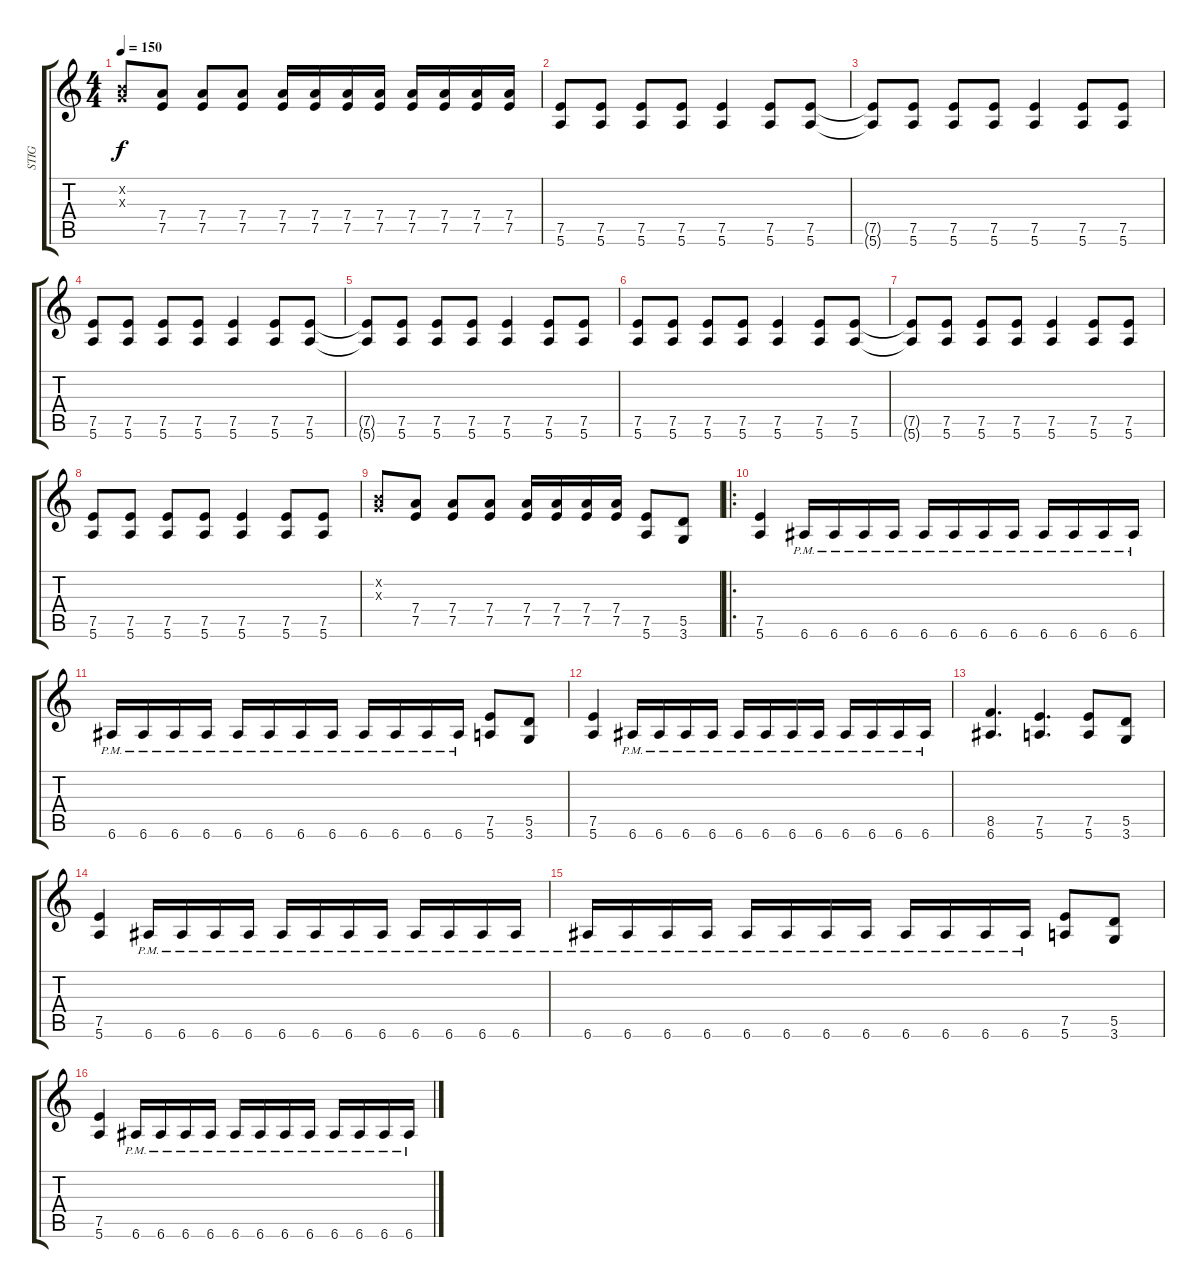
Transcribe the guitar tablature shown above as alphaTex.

\track ("STIG" "STIG") {instrument distortionguitar}
\staff {score tabs}
\tuning (E4 B3 G3 D3 A2 E2) {hide}
\ts (4 4)
\tempo 150
\clef g2
\ks c
(0.2{x} 0.3{x}).8{dy f} (7.4 7.5).8 (7.4 7.5).8 (7.4 7.5).8 (7.4 7.5).16 (7.4 7.5).16 (7.4 7.5).16 (7.4 7.5).16 (7.4 7.5).16 (7.4 7.5).16 (7.4 7.5).16 (7.4 7.5).16 |
(7.5 5.6).8 (7.5 5.6).8 (7.5 5.6).8 (7.5 5.6).8 (7.5 5.6).4 (7.5 5.6).8 (7.5 5.6).8 |
(7.5{t} 5.6{t}).8 (7.5 5.6).8 (7.5 5.6).8 (7.5 5.6).8 (7.5 5.6).4 (7.5 5.6).8 (7.5 5.6).8 |
(7.5 5.6).8 (7.5 5.6).8 (7.5 5.6).8 (7.5 5.6).8 (7.5 5.6).4 (7.5 5.6).8 (7.5 5.6).8 |
(7.5{t} 5.6{t}).8 (7.5 5.6).8 (7.5 5.6).8 (7.5 5.6).8 (7.5 5.6).4 (7.5 5.6).8 (7.5 5.6).8 |
(7.5 5.6).8 (7.5 5.6).8 (7.5 5.6).8 (7.5 5.6).8 (7.5 5.6).4 (7.5 5.6).8 (7.5 5.6).8 |
(7.5{t} 5.6{t}).8 (7.5 5.6).8 (7.5 5.6).8 (7.5 5.6).8 (7.5 5.6).4 (7.5 5.6).8 (7.5 5.6).8 |
(7.5 5.6).8 (7.5 5.6).8 (7.5 5.6).8 (7.5 5.6).8 (7.5 5.6).4 (7.5 5.6).8 (7.5 5.6).8 |
(0.2{x} 0.3{x}).8 (7.4 7.5).8 (7.4 7.5).8 (7.4 7.5).8 (7.4 7.5).16 (7.4 7.5).16 (7.4 7.5).16 (7.4 7.5).16 (7.5 5.6).8 (5.5 3.6).8 |
\ro
(7.5 5.6).4 6.6{pm}.16 6.6{pm}.16 6.6{pm}.16 6.6{pm}.16 6.6{pm}.16 6.6{pm}.16 6.6{pm}.16 6.6{pm}.16 6.6{pm}.16 6.6{pm}.16 6.6{pm}.16 6.6{pm}.16 |
6.6{pm}.16 6.6{pm}.16 6.6{pm}.16 6.6{pm}.16 6.6{pm}.16 6.6{pm}.16 6.6{pm}.16 6.6{pm}.16 6.6{pm}.16 6.6{pm}.16 6.6{pm}.16 6.6{pm}.16 (7.5 5.6).8 (5.5 3.6).8 |
(7.5 5.6).4 6.6{pm}.16 6.6{pm}.16 6.6{pm}.16 6.6{pm}.16 6.6{pm}.16 6.6{pm}.16 6.6{pm}.16 6.6{pm}.16 6.6{pm}.16 6.6{pm}.16 6.6{pm}.16 6.6{pm}.16 |
(8.5 6.6).4{d} (7.5 5.6).4{d} (7.5 5.6).8 (5.5 3.6).8 |
(7.5 5.6).4 6.6{pm}.16 6.6{pm}.16 6.6{pm}.16 6.6{pm}.16 6.6{pm}.16 6.6{pm}.16 6.6{pm}.16 6.6{pm}.16 6.6{pm}.16 6.6{pm}.16 6.6{pm}.16 6.6{pm}.16 |
6.6{pm}.16 6.6{pm}.16 6.6{pm}.16 6.6{pm}.16 6.6{pm}.16 6.6{pm}.16 6.6{pm}.16 6.6{pm}.16 6.6{pm}.16 6.6{pm}.16 6.6{pm}.16 6.6{pm}.16 (7.5 5.6).8 (5.5 3.6).8 |
(7.5 5.6).4 6.6{pm}.16 6.6{pm}.16 6.6{pm}.16 6.6{pm}.16 6.6{pm}.16 6.6{pm}.16 6.6{pm}.16 6.6{pm}.16 6.6{pm}.16 6.6{pm}.16 6.6{pm}.16 6.6{pm}.16
